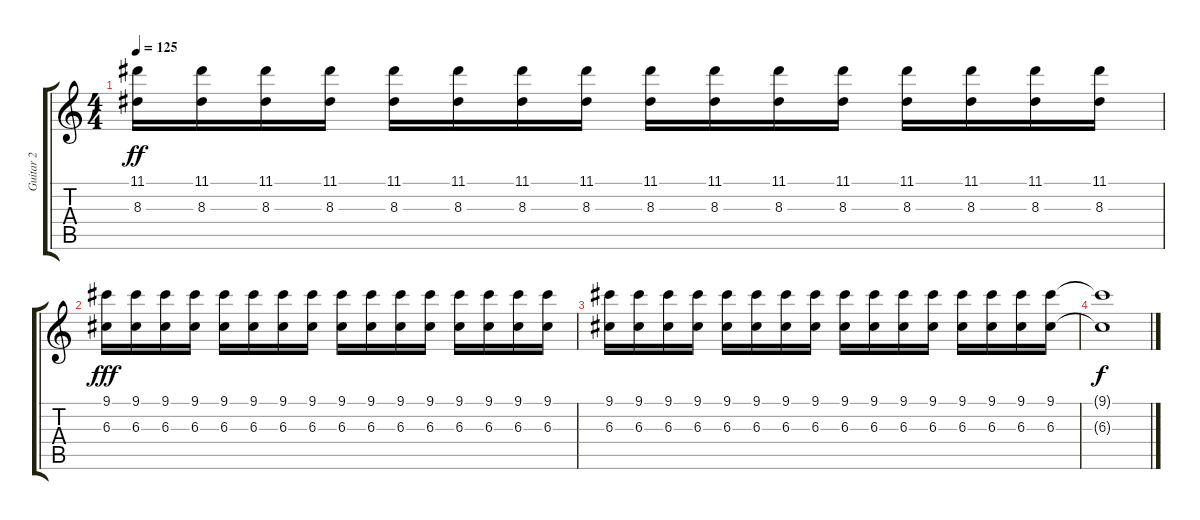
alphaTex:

\track ("Guitar 2" "Guitar 2") {instrument overdrivenguitar}
\staff {score tabs}
\tuning (E4 B3 G3 D3 A2 E2) {hide}
\ts (4 4)
\tempo 125
\clef g2
\ks c
(11.1 8.3).16{dy ff} (11.1 8.3).16 (11.1 8.3).16 (11.1 8.3).16 (11.1 8.3).16 (11.1 8.3).16 (11.1 8.3).16 (11.1 8.3).16 (11.1 8.3).16 (11.1 8.3).16 (11.1 8.3).16 (11.1 8.3).16 (11.1 8.3).16 (11.1 8.3).16 (11.1 8.3).16 (11.1 8.3).16 |
(9.1 6.3).16{dy fff} (9.1 6.3).16 (9.1 6.3).16 (9.1 6.3).16 (9.1 6.3).16 (9.1 6.3).16 (9.1 6.3).16 (9.1 6.3).16 (9.1 6.3).16 (9.1 6.3).16 (9.1 6.3).16 (9.1 6.3).16 (9.1 6.3).16 (9.1 6.3).16 (9.1 6.3).16 (9.1 6.3).16 |
(9.1 6.3).16{volume 1} (9.1 6.3).16 (9.1 6.3).16 (9.1 6.3).16 (9.1 6.3).16 (9.1 6.3).16 (9.1 6.3).16 (9.1 6.3).16 (9.1 6.3).16 (9.1 6.3).16 (9.1 6.3).16 (9.1 6.3).16 (9.1 6.3).16 (9.1 6.3).16 (9.1 6.3).16 (9.1 6.3).16 |
(9.1{t} 6.3{t}).1{dy f}
